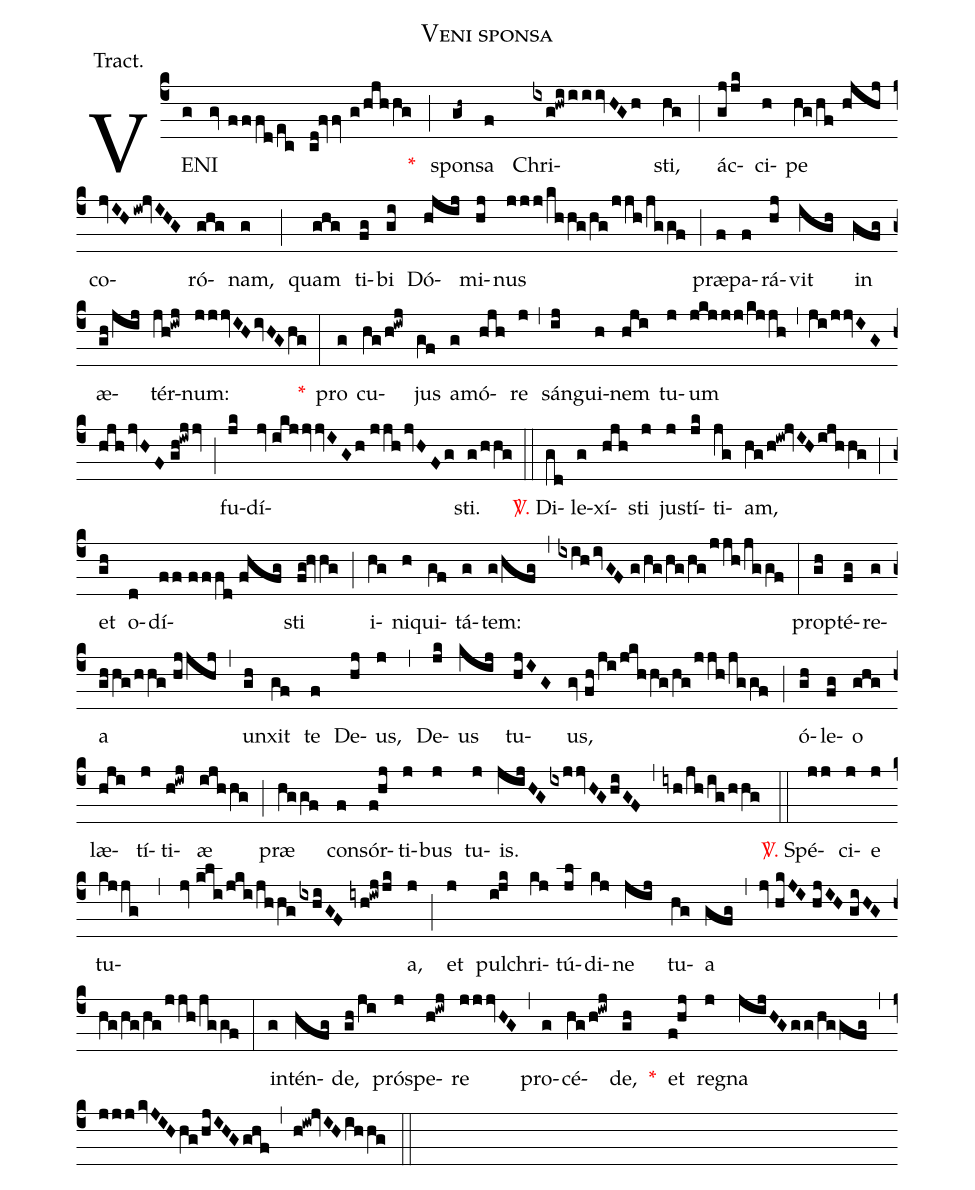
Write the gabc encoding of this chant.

name:Veni sponsa;
annotation:Tract.;
mode:VIII.;
office-part:Tract;
%%
(c4) VE(g)NI(gv//fffd/ec cd!fvv//g/hjhhg) <v>\red{*}</v>(;) spon(gh~)sa(f) Chri(ixg!hwiiiivHGh)sti,(hg) (;) ác(gjjk)ci(h)pe(hg/hf//hjhj) co(jvIHiw!jvIHG)ró(ghg)nam,(g) (;) quam(ghg) ti(fg)bi(gi) Dó(hjij)mi(hj)nus(jjj/khhg/hg/jjh/jggf) (;) præ(f)pa(f)rá(hj)vit(igh) in(gfg) æ(gh/jij)tér(jh!iwj)num:(jjjvIHivHGhg) <v>\red{*}</v>(:) pro(g) cu(hg/h!iwj)jus(gf) a(g)mó(hjh)re(j) (,) sán(ij)gui(h)nem(hji) tu(j)um(jkjjj/kjjh) (,) (ji/jjvIG//hjhjvHF//gh!iwjjv) (;) fu(jk)dí(jv//ikjjvjvIGh//jjhjvHFg)sti.(g/hhg) (::) <v>\red{\Vbar.}</v> Di(gd)le(g)xí(hjh)sti(j) ju(j)stí(jk)ti(jg)am,(hg/h!iw!jvIHijhhg) (;) et(gh) o(d)dí(ff//fffd//fhfg)sti(fg!hvhg) (;) i(hg)ni(h)qui(gf)tá(g)tem:(g/hfg) (,) (ixihivGF//g/hg/hg/hg/jjh/jggf) (:) prop(gh)té(fg)re(g)a(ghhg/hhg//hjjhj) (,) un(gh)xit(gf) te(f) De(hj)us,(j) (,) De(jk)us(kij) tu(hjIG)us,(gv//fh/ji/jkhhg/hg/jjh/jggf) (;) ó(gh)le(fg)o(ghg) læ(hji)tí(j)ti(h!iwj)æ(ijhhg) (;) præ(hggf) con(f)sór(f!hj)ti(j)bus(j) tu(j)is.(jijHGixjjvHGhiGF) (,) (iyh/jh/ig/hhg) (::) <v>\red{\Vbar.}</v> Spé(jj)ci(j)e(j) tu(kjjg,jv//kli/jki/jhhgixhiGF//iyh!iwjjk)a,(j) (;) et(j) pul(i!jk)chri(kj)tú(jl)di(kj)ne(jij) tu(hg)a(gfg) (,) (jv//hkJI//hjIH//giHG//hg/hg/hg/jjh/jggf) (:) in(g)tén(hfg)de,(gh/ji) pró(j)spe(h!iwj)re(jjjvHG) (,) pro(g)cé(hg/h!iwj)de,(gh) <v>\red{*}</v>() et(f!hj) re(j)gna(jijHGgg/hggfg) (,) (jjjkvJIHhg/hjIHGghf) (,) (h!iw!jvIHihhg) (::)
